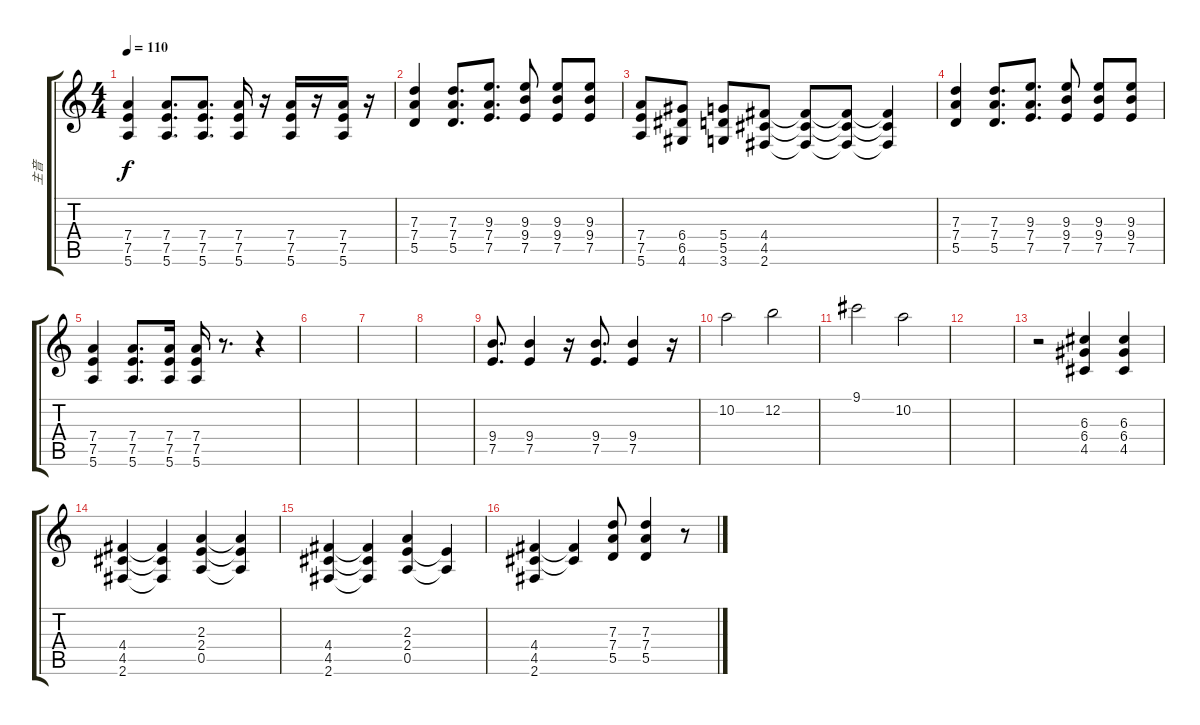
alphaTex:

\track ("主音" "主音") {instrument distortionguitar}
\staff {score tabs}
\tuning (E4 B3 G3 D3 A2 E2) {hide}
\ts (4 4)
\tempo 110
\clef g2
\ks c
(7.4 7.5 5.6).4{dy f} (7.4 7.5 5.6).8{d} (7.4 7.5 5.6).8{d} (7.4 7.5 5.6).16{txt ""} r.16 (7.4 7.5 5.6).16 r.16 (7.4 7.5 5.6).16 r.16 |
(7.3 7.4 5.5).4 (7.3 7.4 5.5).8{d} (9.3 7.4 7.5).8{d} (9.3 9.4 7.5).8 (9.3 9.4 7.5).8 (9.3 9.4 7.5).8 |
(7.4 7.5 5.6).8 (6.4 6.5 4.6).8 (5.4 5.5 3.6).8 (4.4 4.5 2.6).8 (4.4{t} 4.5{t} 2.6{t}).8 (4.4{t} 4.5{t} 2.6{t}).8 (4.4{t} 4.5{t} 2.6{t}).4 |
(7.3 7.4 5.5).4 (7.3 7.4 5.5).8{d} (9.3 7.4 7.5).8{d} (9.3 9.4 7.5).8 (9.3 9.4 7.5).8 (9.3 9.4 7.5).8 |
(7.4 7.5 5.6).4 (7.4 7.5 5.6).8{d} (7.4 7.5 5.6).16 (7.4 7.5 5.6).16 r.8{d} r.4 |
|
|
|
(9.4 7.5).8{d} (9.4 7.5).4 r.16 (9.4 7.5).8{d} (9.4 7.5).4 r.16 |
10.2.2 12.2.2 |
9.1.2 10.2.2 |
|
r.2 (6.3 6.4 4.5).4 (6.3 6.4 4.5).4 |
(4.4 4.5 2.6).4 (4.4{t} 4.5{t} 2.6{t}).4 (2.3 2.4 0.5).4 (2.3{t} 2.4{t} 0.5{t}).4 |
(4.4 4.5 2.6).4 (4.4{t} 4.5{t} 2.6{t}).4 (2.3 2.4 0.5).4 (2.4{t} 0.5{t}).4 |
(4.4 4.5 2.6).4 (4.4{t} 4.5{t}).4 (7.3 7.4 5.5).8 (7.3 7.4 5.5).4 r.8
